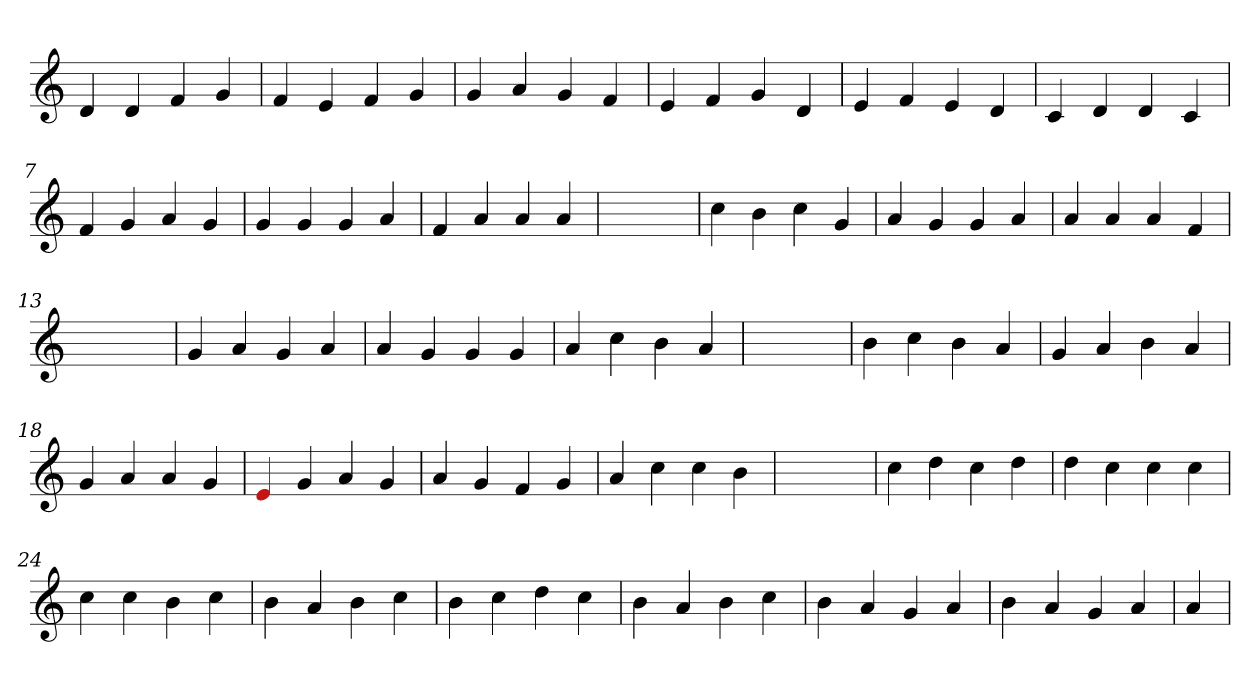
**kern
*part1
*staff1
*clefG2
=1
4d
4d
4f
4g
=2
4f
4e
4f
4g
=3
4g
4a
4g
4f
=4
4e
4f
4g
4d
=5
4e
4f
4e
4d
=6
4c
4d
4d
4c
=7
4f
4g
4a
4g
=8
4g
4g
4g
4a
=9
4f
4a
4a
4a
=10
1ryy
=10
4cc
4b
4cc
4g
=11
4a
4g
4g
4a
=12
4a
4a
4a
4f
=13
1ryy
=13
4g
4a
4g
4a
=14
4a
4g
4g
4g
=15
4a
4cc
4b
4a
=16
1ryy
=16
4b
4cc
4b
4a
=17
4g
4a
4b
4a
=18
4g
4a
4a
4g
=19
4Re
4g
4a
4g
=20
4a
4g
4f
4g
=21
4a
4cc
4cc
4b
=22
1ryy
=22
4cc
4dd
4cc
4dd
=23
4dd
4cc
4cc
4cc
=24
4cc
4cc
4b
4cc
=25
4b
4a
4b
4cc
=26
4b
4cc
4dd
4cc
=27
4b
4a
4b
4cc
=28
4b
4a
4g
4a
=29
4b
4a
4g
4a
=30
4a
=
*-
